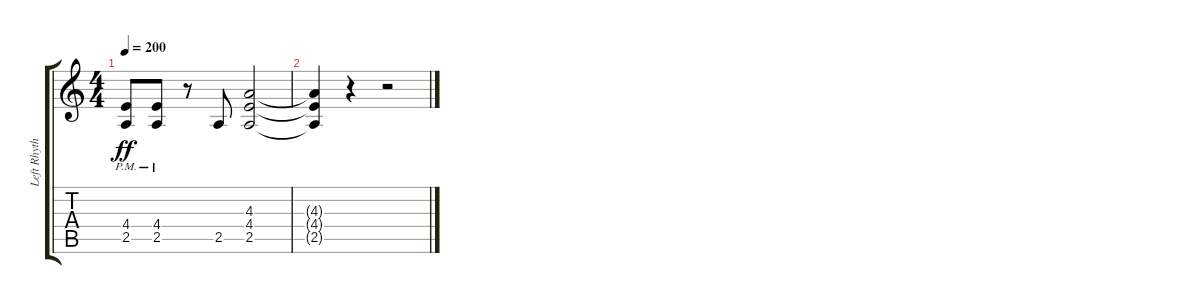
\track ("Left Rhythm Gtr" "Left Rhyth") {instrument overdrivenguitar}
\staff {score tabs}
\tuning (D4 A3 F3 C3 G2 D2) {hide}
\ts (4 4)
\tempo 200
\clef g2
\ks c
(4.4{pm} 2.5{pm}).8{dy ff} (4.4{pm} 2.5{pm}).8 r.8 2.5.8 (4.3 4.4 2.5).2 |
(4.3{t} 4.4{t} 2.5{t}).4 r.4 r.2
